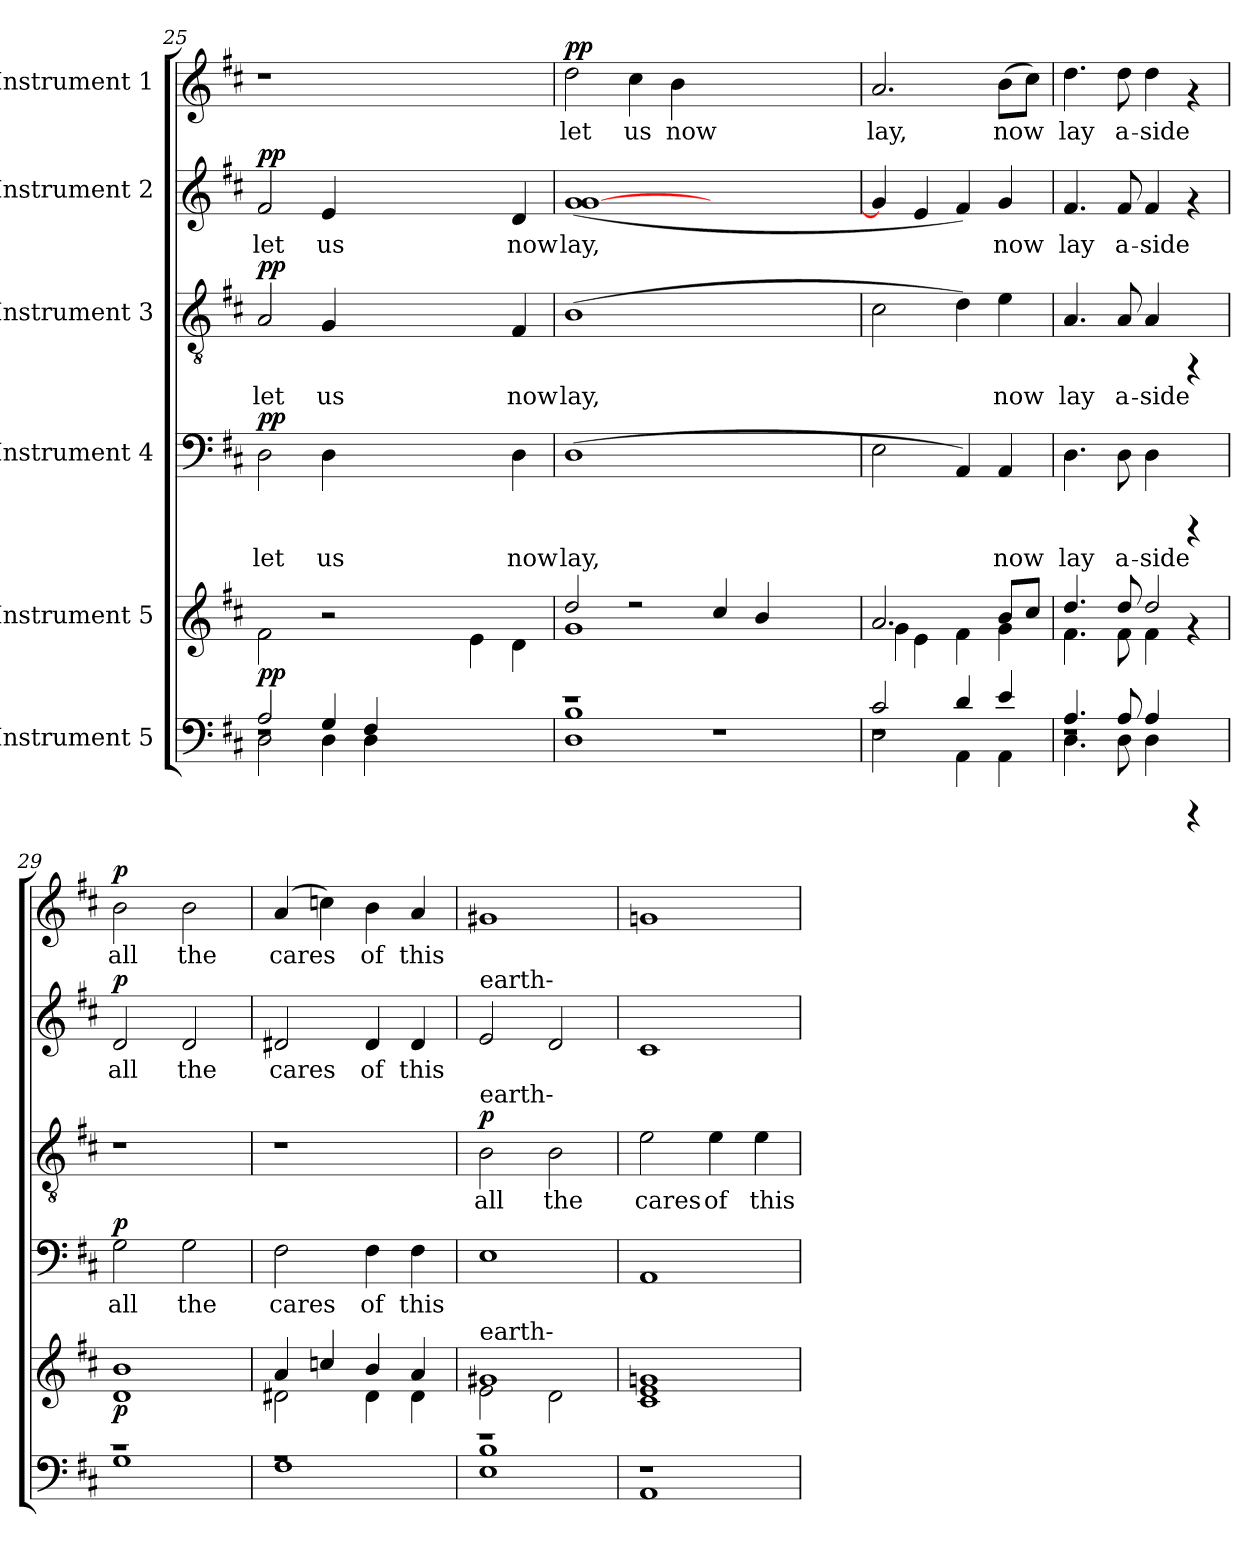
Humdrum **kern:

**kern	**dynam	**kern	**dynam	**kern	**text	**dynam	**kern	**text	**dynam	**kern	**text	**dynam	**kern	**text	**dynam
*part6	*part6	*part5	*part5	*part4	*part4	*part4	*part3	*part3	*part3	*part2	*part2	*part2	*part1	*part1	*part1
*staff6	*staff6	*staff5	*staff5	*staff4	*staff4	*staff4	*staff3	*staff3	*staff3	*staff2	*staff2	*staff2	*staff1	*staff1	*staff1
*I"Instrument 5	*	*I"Instrument 5	*	*I"Instrument 4	*	*	*I"Instrument 3	*	*	*I"Instrument 2	*	*	*I"Instrument 1	*	*
!!LO:PB:g=z
*clefF4	*	*clefG2	*	*clefF4	*	*	*clefGv2	*	*	*clefG2	*	*	*clefG2	*	*
*k[f#c#]	*	*k[f#c#]	*	*k[f#c#]	*	*	*k[f#c#]	*	*	*k[f#c#]	*	*	*k[f#c#]	*	*
*D:	*	*D:	*	*D:	*	*	*D:	*	*	*D:	*	*	*D:	*	*
=25	=25	=25	=25	=25	=25	=25	=25	=25	=25	=25	=25	=25	=25	=25	=25
*^	*	*	*	*	*	*	*	*	*	*	*	*	*	*	*
*	*^	*	*	*	*	*	*	*	*	*	*	*	*	*	*	*
!	!	!	!LO:DY:a	!	!	!	!LO:LY:b	!LO:DY:a	!	!LO:LY:b	!LO:DY:a	!	!LO:LY:b	!LO:DY:a	!	!	!
1r	2A/	2D\	pp	2f#\	.	2D\	let	pp	2A/	let	pp	2f#/	let	pp	1r	.	.
!	!	!	!	!	!	!	!LO:LY:b	!	!	!LO:LY:b	!	!	!LO:LY:b	!	!	!	!
.	4G/	4D\	.	2r	.	4D\	us	.	4G/	us	.	4e/	us	.	.	.	.
.	4F#/	4D\	.	.	.	1ryy	.	.	1ryy	.	.	1ryy	.	.	.	.	.
1ryy	1ryy	1ryy	.	2ryy	.	.	.	.	.	.	.	.	.	.	1ryy	.	.
.	.	.	.	4e\	.	.	.	.	.	.	.	.	.	.	.	.	.
!	!	!	!	!	!	!	!LO:LY:b	!	!	!LO:LY:b	!	!	!LO:LY:b	!	!	!	!
.	.	.	.	4d\	.	4D\	now	.	4F#/	now	.	4d/	now	.	.	.	.
*	*v	*v	*	*	*	*	*	*	*	*	*	*	*	*	*	*	*
=26	=26	=26	=26	=26	=26	=26	=26	=26	=26	=26	=26	=26	=26	=26	=26	=26
*	*	*	*^	*	*	*	*	*	*	*	*	*	*	*	*	*
!	!	!	!	!	!	!	!LO:LY:b	!	!	!LO:LY:b	!	!	!LO:LY:b	!	!	!LO:LY:b	!LO:DY:a
1r	1B 1D	.	2dd/	1g	.	(>1D	lay,	.	(>1B	lay,	.	(<1g [<1g	lay,	.	2dd\	let	pp
!	!	!	!	!	!	!	!	!	!	!	!	!	!	!	!	!LO:LY:b	!
.	.	.	2r	.	.	.	.	.	.	.	.	.	.	.	4cc#\	us	.
!	!	!	!	!	!	!	!	!	!	!	!	!	!	!	!	!LO:LY:b	!
.	.	.	.	.	.	.	.	.	.	.	.	.	.	.	4b\	now	.
1r	1ryy	.	4cc#/	2ryy	.	1ryy	.	.	1ryy	.	.	1ryy	.	.	1ryy	.	.
.	.	.	4b/	.	.	.	.	.	.	.	.	.	.	.	.	.	.
.	.	.	2ryy	2ryy	.	.	.	.	.	.	.	.	.	.	.	.	.
=27	=27	=27	=27	=27	=27	=27	=27	=27	=27	=27	=27	=27	=27	=27	=27	=27	=27
*	*^	*	*	*	*	*	*	*	*	*	*	*	*	*	*	*	*
!	!	!	!	!	!	!	!	!LO:LY:b	!	!	!LO:LY:b	!	!	!LO:LY:b	!	!	!LO:LY:b	!
1r	2c#/	2E\	.	2.a/	4g\	.	2E\	.	.	2c#\	.	.	4g/]	.	.	2.a/	lay,	.
!	!	!	!	!	!	!	!	!	!	!	!	!	!	!LO:LY:b	!	!	!	!
.	.	.	.	.	4e\	.	.	.	.	.	.	.	4e/	.	.	.	.	.
!	!	!	!	!	!	!	!	!LO:LY:b	!	!	!LO:LY:b	!	!	!LO:LY:b	!	!	!	!
.	4d/	4AA\	.	.	4f#\	.	4AA/)	.	.	4d\)	.	.	4f#/)	.	.	.	.	.
!	!	!	!	!	!	!	!	!LO:LY:b	!	!	!LO:LY:b	!	!	!LO:LY:b	!	!	!LO:LY:b	!
.	4e/	4AA\	.	8b/L	4g\	.	4AA/	now	.	4e\	now	.	4g/	now	.	(>8b\L	now	.
!	!	!	!	!	!	!	!	!	!	!	!	!	!	!	!	!	!LO:LY:b	!
.	.	.	.	8cc#/J	.	.	.	.	.	.	.	.	.	.	.	8cc#\J)	.	.
=28	=28	=28	=28	=28	=28	=28	=28	=28	=28	=28	=28	=28	=28	=28	=28	=28	=28	=28
!	!	!	!	!	!	!	!	!LO:LY:b	!	!	!LO:LY:b	!	!	!LO:LY:b	!	!	!LO:LY:b	!
1r	4.A/	4.D\	.	4.dd/	4.f#\	.	4.D\	lay	.	4.A/	lay	.	4.f#/	lay	.	4.dd\	lay	.
!	!	!	!	!	!	!	!	!LO:LY:b	!	!	!LO:LY:b	!	!	!LO:LY:b	!	!	!LO:LY:b	!
.	8A/	8D\	.	8dd/	8f#\	.	8D\	a-	.	8A/	a-	.	8f#/	a-	.	8dd\	a-	.
!	!	!	!	!	!	!	!	!LO:LY:b	!	!	!LO:LY:b	!	!	!LO:LY:b	!	!	!LO:LY:b	!
.	4A/	4D\	.	2dd/	4f#\	.	4D\	-side	.	4A/	-side	.	4f#/	-side	.	4dd\	-side	.
.	4rCCC	4ryy	.	.	4rf	.	4rCCC	.	.	4rFF	.	.	4rf	.	.	4rf	.	.
=29	=29	=29	=29	=29	=29	=29	=29	=29	=29	=29	=29	=29	=29	=29	=29	=29	=29	=29
!	!	!	!	!	!	!LO:DY:b	!	!LO:LY:b	!LO:DY:a	!	!	!	!	!LO:LY:b	!LO:DY:a	!	!LO:LY:b	!LO:DY:a
*	*v	*v	*	*	*	*	*	*	*	*	*	*	*	*	*	*	*	*
*	*	*	*v	*v	*	*	*	*	*	*	*	*	*	*	*	*	*
1r	1G	.	1d 1b	p	2G\	all	p	1r	.	.	2d/	all	p	2b\	all	p
!	!	!	!	!	!	!LO:LY:b	!	!	!	!	!	!LO:LY:b	!	!	!LO:LY:b	!
.	.	.	.	.	2G\	the	.	.	.	.	2d/	the	.	2b\	the	.
=30	=30	=30	=30	=30	=30	=30	=30	=30	=30	=30	=30	=30	=30	=30	=30	=30
*	*	*	*^	*	*	*	*	*	*	*	*	*	*	*	*	*
!	!	!	!	!	!	!	!LO:LY:b	!	!	!	!	!	!LO:LY:b	!	!	!LO:LY:b	!
1r	1F#	.	4a/	2d#X\	.	2F#\	cares	.	1r	.	.	2d#X/	cares	.	(<4a/	cares	.
!	!	!	!	!	!	!	!	!	!	!	!	!	!	!	!	!LO:LY:b	!
.	.	.	4ccn/	.	.	.	.	.	.	.	.	.	.	.	4ccn\)	.	.
!	!	!	!	!	!	!	!LO:LY:b	!	!	!	!	!	!LO:LY:b	!	!	!LO:LY:b	!
.	.	.	4b/	4d#\	.	4F#\	of	.	.	.	.	4d#/	of	.	4b\	of	.
!	!	!	!	!	!	!	!LO:LY:b	!	!	!	!	!	!LO:LY:b	!	!	!LO:LY:b	!
.	.	.	4a/	4d#\	.	4F#\	this	.	.	.	.	4d#/	this	.	4a/	this	.
!!LO:PB:g=z
=31	=31	=31	=31	=31	=31	=31	=31	=31	=31	=31	=31	=31	=31	=31	=31	=31	=31
!	!	!	!	!	!	!	!	!	!	!	!	!LO:TX:a:t=earth-	!	!	!	!	!
!	!	!	!	!	!	!	!	!	!LO:TX:a:t=earth-	!	!	!	!	!	!	!	!
!	!	!	!LO:TX:a:t=earth-	!	!	!	!	!	!	!	!	!	!	!	!	!	!
!	!	!	!	!	!	!	!LO:LY:b	!	!	!LO:LY:b	!LO:DY:a	!	!LO:LY:b	!	!	!LO:LY:b	!
1r	1B 1E	.	1g#X	2e\	.	1E	.	.	2B\	all	p	2e/	.	.	1g#X	.	.
!	!	!	!	!	!	!	!	!	!	!LO:LY:b	!	!	!LO:LY:b	!	!	!	!
.	.	.	.	2d\	.	.	.	.	2B\	the	.	2d/	.	.	.	.	.
=32	=32	=32	=32	=32	=32	=32	=32	=32	=32	=32	=32	=32	=32	=32	=32	=32	=32
!	!	!	!	!	!	!	!LO:LY:b	!	!	!LO:LY:b	!	!	!LO:LY:b	!	!	!LO:LY:b	!
*	*	*	*v	*v	*	*	*	*	*	*	*	*	*	*	*	*	*
1r	1AA	.	1e 1c# 1gn	.	1AA	.	.	2e\	cares	.	1c#	.	.	1gn	.	.
!	!	!	!	!	!	!	!	!	!LO:LY:b	!	!	!	!	!	!	!
.	.	.	.	.	.	.	.	4e\	of	.	.	.	.	.	.	.
!	!	!	!	!	!	!	!	!	!LO:LY:b	!	!	!	!	!	!	!
.	.	.	.	.	.	.	.	4e\	this	.	.	.	.	.	.	.
*v	*v	*	*	*	*	*	*	*	*	*	*	*	*	*	*	*
=	=	=	=	=	=	=	=	=	=	=	=	=	=	=	=
*-	*-	*-	*-	*-	*-	*-	*-	*-	*-	*-	*-	*-	*-	*-	*-
